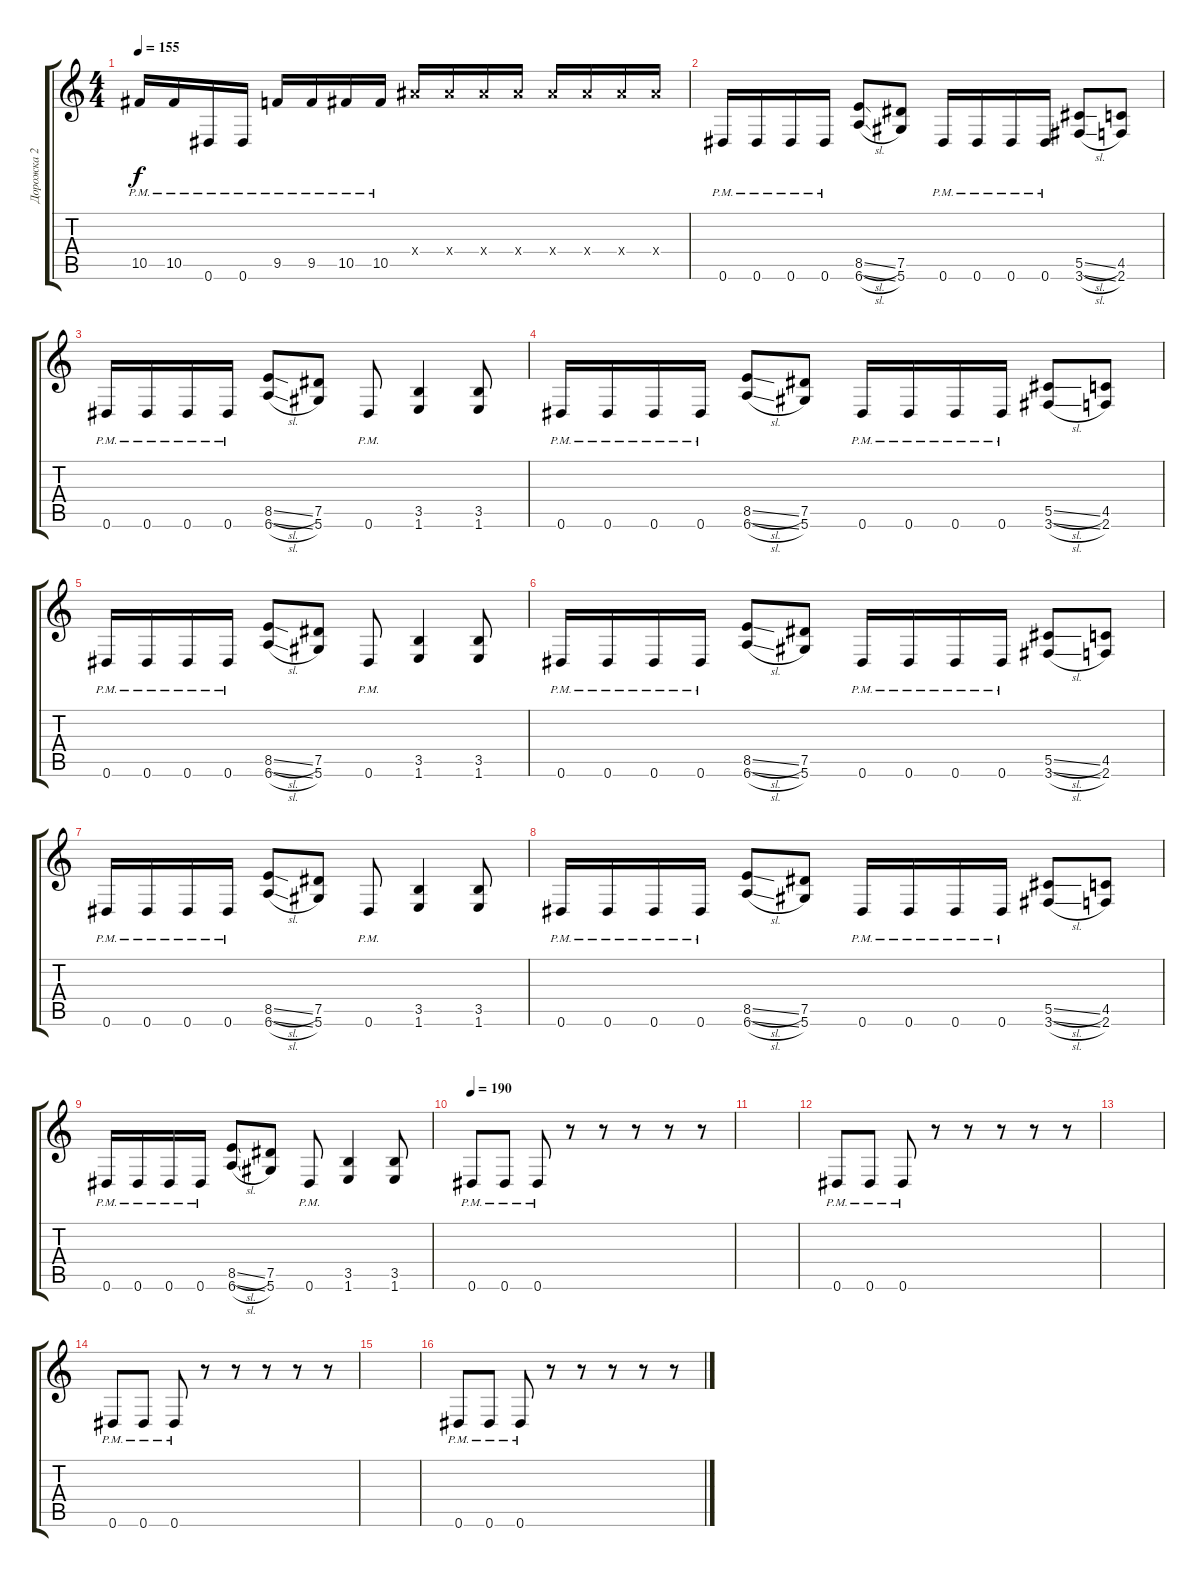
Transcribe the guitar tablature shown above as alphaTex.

\track ("Дорожка 2" "Дорожка 2") {instrument distortionguitar}
\staff {score tabs}
\tuning (Eb4 Bb3 Gb3 Db3 Ab2 Eb2) {hide}
\ts (4 4)
\tempo 155
\clef g2
\ks c
10.5{pm}.16{dy f} 10.5{pm}.16 0.6{pm}.16 0.6{pm}.16 9.5{pm}.16 9.5{pm}.16 10.5{pm}.16 10.5{pm}.16 9.4{x}.16 9.4{x}.16 9.4{x}.16 9.4{x}.16 9.4{x}.16 9.4{x}.16 9.4{x}.16 9.4{x}.16 |
0.6{pm}.16 0.6{pm}.16 0.6{pm}.16 0.6{pm}.16 (8.5{sl} 6.6{sl}).8 (7.5 5.6).8 0.6{pm}.16 0.6{pm}.16 0.6{pm}.16 0.6{pm}.16 (5.5{sl} 3.6{sl}).8 (4.5 2.6).8 |
0.6{pm}.16 0.6{pm}.16 0.6{pm}.16 0.6{pm}.16 (8.5{sl} 6.6{sl}).8 (7.5 5.6).8 0.6{pm}.8 (3.5 1.6).4 (3.5 1.6).8 |
0.6{pm}.16 0.6{pm}.16 0.6{pm}.16 0.6{pm}.16 (8.5{sl} 6.6{sl}).8 (7.5 5.6).8 0.6{pm}.16 0.6{pm}.16 0.6{pm}.16 0.6{pm}.16 (5.5{sl} 3.6{sl}).8 (4.5 2.6).8 |
0.6{pm}.16 0.6{pm}.16 0.6{pm}.16 0.6{pm}.16 (8.5{sl} 6.6{sl}).8 (7.5 5.6).8 0.6{pm}.8 (3.5 1.6).4 (3.5 1.6).8 |
0.6{pm}.16 0.6{pm}.16 0.6{pm}.16 0.6{pm}.16 (8.5{sl} 6.6{sl}).8 (7.5 5.6).8 0.6{pm}.16 0.6{pm}.16 0.6{pm}.16 0.6{pm}.16 (5.5{sl} 3.6{sl}).8 (4.5 2.6).8 |
0.6{pm}.16 0.6{pm}.16 0.6{pm}.16 0.6{pm}.16 (8.5{sl} 6.6{sl}).8 (7.5 5.6).8 0.6{pm}.8 (3.5 1.6).4 (3.5 1.6).8 |
0.6{pm}.16 0.6{pm}.16 0.6{pm}.16 0.6{pm}.16 (8.5{sl} 6.6{sl}).8 (7.5 5.6).8 0.6{pm}.16 0.6{pm}.16 0.6{pm}.16 0.6{pm}.16 (5.5{sl} 3.6{sl}).8 (4.5 2.6).8 |
0.6{pm}.16 0.6{pm}.16 0.6{pm}.16 0.6{pm}.16 (8.5{sl} 6.6{sl}).8 (7.5 5.6).8 0.6{pm}.8 (3.5 1.6).4 (3.5 1.6).8 |
\tempo 190
0.6{pm}.8 0.6{pm}.8 0.6{pm}.8 r.8 r.8 r.8 r.8 r.8 |
|
0.6{pm}.8 0.6{pm}.8 0.6{pm}.8 r.8 r.8 r.8 r.8 r.8 |
|
0.6{pm}.8 0.6{pm}.8 0.6{pm}.8 r.8 r.8 r.8 r.8 r.8 |
|
0.6{pm}.8 0.6{pm}.8 0.6{pm}.8 r.8 r.8 r.8 r.8 r.8
